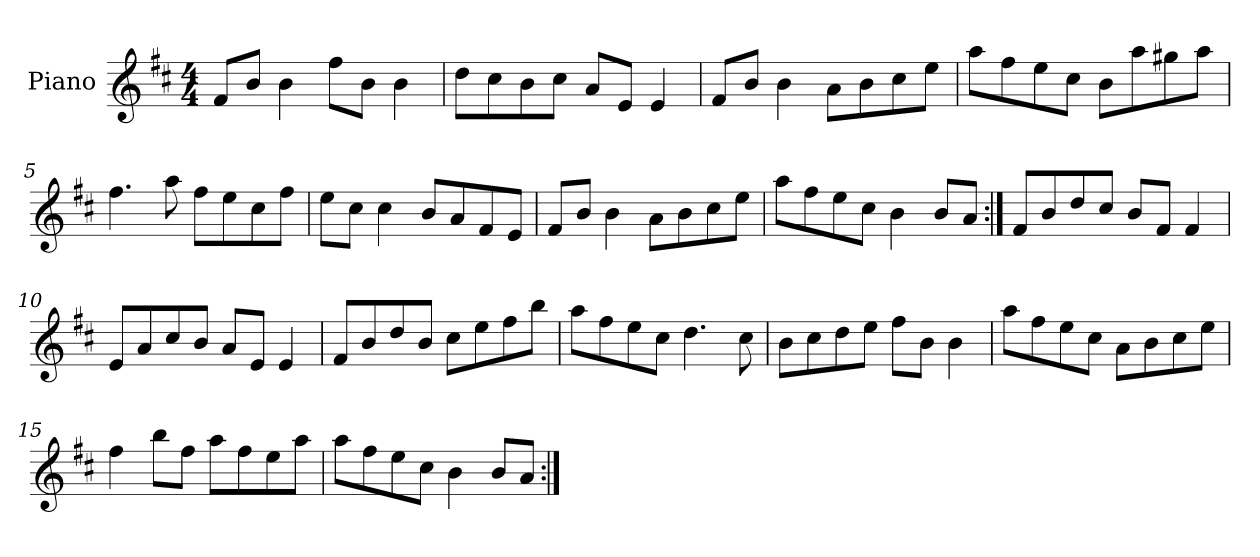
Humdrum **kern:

**kern
*part1
*staff1
*I"Piano
*I'Pno
*clefG2
*k[f#c#]
*b:
*M4/4
=1
8f#/L
8b/J
4b\
8ff#\L
8b\J
4b\
=2
8dd\L
8cc#\
8b\
8cc#\J
8a/L
8e/J
4e/
=3
8f#/L
8b/J
4b\
8a\L
8b\
8cc#\
8ee\J
=4
8aa\L
8ff#\
8ee\
8cc#\J
8b\L
8aa\
8gg#X\
8aa\J
!!LO:LB:g=z
=5
4.ff#\
8aa\
8ff#\L
8ee\
8cc#\
8ff#\J
=6
8ee\L
8cc#\J
4cc#\
8b/L
8a/
8f#/
8e/J
=7
8f#/L
8b/J
4b\
8a\L
8b\
8cc#\
8ee\J
=8
8aa\L
8ff#\
8ee\
8cc#\J
4b\
8b/L
8a/J
=9:|!
8f#/L
8b/
8dd/
8cc#/J
8b/L
8f#/J
4f#/
!!LO:LB:g=z
=10
8e/L
8a/
8cc#/
8b/J
8a/L
8e/J
4e/
=11
8f#/L
8b/
8dd/
8b/J
8cc#\L
8ee\
8ff#\
8bb\J
=12
8aa\L
8ff#\
8ee\
8cc#\J
4.dd\
8cc#\
=13
8b\L
8cc#\
8dd\
8ee\J
8ff#\L
8b\J
4b\
=14
8aa\L
8ff#\
8ee\
8cc#\J
8a\L
8b\
8cc#\
8ee\J
!!LO:LB:g=z
=15
4ff#\
8bb\L
8ff#\J
8aa\L
8ff#\
8ee\
8aa\J
=16
8aa\L
8ff#\
8ee\
8cc#\J
4b\
8b/L
8a/J
=:|!
*-
